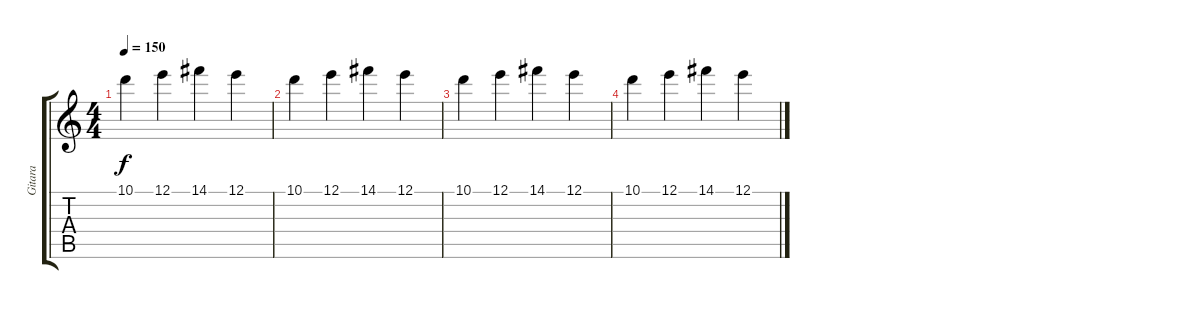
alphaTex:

\track ("Gitara" "Gitara") {instrument distortionguitar}
\staff {score tabs}
\tuning (E4 B3 G3 D3 A2 E2) {hide}
\ts (4 4)
\tempo 150
\clef g2
\ks c
10.1.4{dy f} 12.1.4 14.1.4 12.1.4 |
10.1.4 12.1.4 14.1.4 12.1.4 |
10.1.4 12.1.4 14.1.4 12.1.4 |
10.1.4 12.1.4 14.1.4 12.1.4
